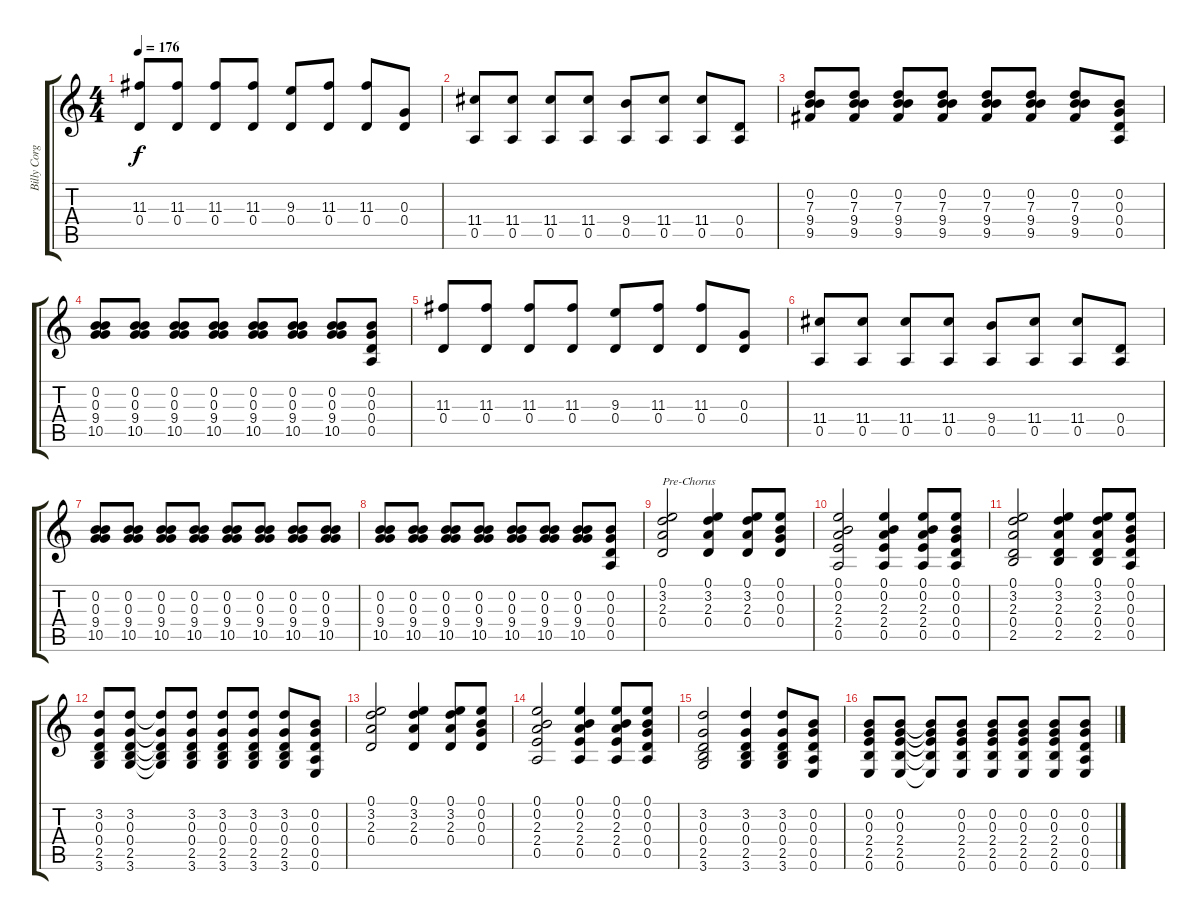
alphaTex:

\track ("Billy Corgan" "Billy Corg") {instrument distortionguitar}
\staff {score tabs}
\tuning (E4 B3 G3 D3 A2 E2) {hide}
\ts (4 4)
\tempo 176
\clef g2
\ks c
(11.3 0.4).8{dy f} (11.3 0.4).8 (11.3 0.4).8 (11.3 0.4).8 (9.3 0.4).8 (11.3 0.4).8 (11.3 0.4).8 (0.3 0.4).8 |
(11.4 0.5).8 (11.4 0.5).8 (11.4 0.5).8 (11.4 0.5).8 (9.4 0.5).8 (11.4 0.5).8 (11.4 0.5).8 (0.4 0.5).8 |
(0.2 7.3 9.4 9.5).8 (0.2 7.3 9.4 9.5).8 (0.2 7.3 9.4 9.5).8 (0.2 7.3 9.4 9.5).8 (0.2 7.3 9.4 9.5).8 (0.2 7.3 9.4 9.5).8 (0.2 7.3 9.4 9.5).8 (0.2 0.3 0.4 0.5).8 |
(0.2 0.3 9.4 10.5).8 (0.2 0.3 9.4 10.5).8 (0.2 0.3 9.4 10.5).8 (0.2 0.3 9.4 10.5).8 (0.2 0.3 9.4 10.5).8 (0.2 0.3 9.4 10.5).8 (0.2 0.3 9.4 10.5).8 (0.2 0.3 0.4 0.5).8 |
(11.3 0.4).8 (11.3 0.4).8 (11.3 0.4).8 (11.3 0.4).8 (9.3 0.4).8 (11.3 0.4).8 (11.3 0.4).8 (0.3 0.4).8 |
(11.4 0.5).8 (11.4 0.5).8 (11.4 0.5).8 (11.4 0.5).8 (9.4 0.5).8 (11.4 0.5).8 (11.4 0.5).8 (0.4 0.5).8 |
(0.2 0.3 9.4 10.5).8 (0.2 0.3 9.4 10.5).8 (0.2 0.3 9.4 10.5).8 (0.2 0.3 9.4 10.5).8 (0.2 0.3 9.4 10.5).8 (0.2 0.3 9.4 10.5).8 (0.2 0.3 9.4 10.5).8 (0.2 0.3 9.4 10.5).8 |
(0.2 0.3 9.4 10.5).8 (0.2 0.3 9.4 10.5).8 (0.2 0.3 9.4 10.5).8 (0.2 0.3 9.4 10.5).8 (0.2 0.3 9.4 10.5).8 (0.2 0.3 9.4 10.5).8 (0.2 0.3 9.4 10.5).8 (0.2 0.3 0.4 0.5).8 |
(0.1 3.2 2.3 0.4).2{txt "Pre-Chorus"} (0.1 3.2 2.3 0.4).4 (0.1 3.2 2.3 0.4).8 (0.1 0.2 0.3 0.4).8 |
(0.1 0.2 2.3 2.4 0.5).2 (0.1 0.2 2.3 2.4 0.5).4 (0.1 0.2 2.3 2.4 0.5).8 (0.1 0.2 0.3 0.4 0.5).8 |
(0.1 3.2 2.3 0.4 2.5).2 (0.1 3.2 2.3 0.4 2.5).4 (0.1 3.2 2.3 0.4 2.5).8 (0.1 0.2 0.3 0.4 0.5).8 |
(3.2 0.3 0.4 2.5 3.6).8 (3.2 0.3 0.4 2.5 3.6).8 (3.2{t} 0.3{t} 0.4{t} 2.5{t} 3.6{t}).8 (3.2 0.3 0.4 2.5 3.6).8 (3.2 0.3 0.4 2.5 3.6).8 (3.2 0.3 0.4 2.5 3.6).8 (3.2 0.3 0.4 2.5 3.6).8 (0.2 0.3 0.4 0.5 0.6).8 |
(0.1 3.2 2.3 0.4).2 (0.1 3.2 2.3 0.4).4 (0.1 3.2 2.3 0.4).8 (0.1 0.2 0.3 0.4).8 |
(0.1 0.2 2.3 2.4 0.5).2 (0.1 0.2 2.3 2.4 0.5).4 (0.1 0.2 2.3 2.4 0.5).8 (0.1 0.2 0.3 0.4 0.5).8 |
(3.2 0.3 0.4 2.5 3.6).2 (3.2 0.3 0.4 2.5 3.6).4 (3.2 0.3 0.4 2.5 3.6).8 (0.2 0.3 0.4 0.5 0.6).8 |
(0.2 0.3 2.4 2.5 0.6).8 (0.2 0.3 2.4 2.5 0.6).8 (0.2{t} 0.3{t} 2.4{t} 2.5{t} 0.6{t}).8 (0.2 0.3 2.4 2.5 0.6).8 (0.2 0.3 2.4 2.5 0.6).8 (0.2 0.3 2.4 2.5 0.6).8 (0.2 0.3 2.4 2.5 0.6).8 (0.2 0.3 0.4 0.5 0.6).8
